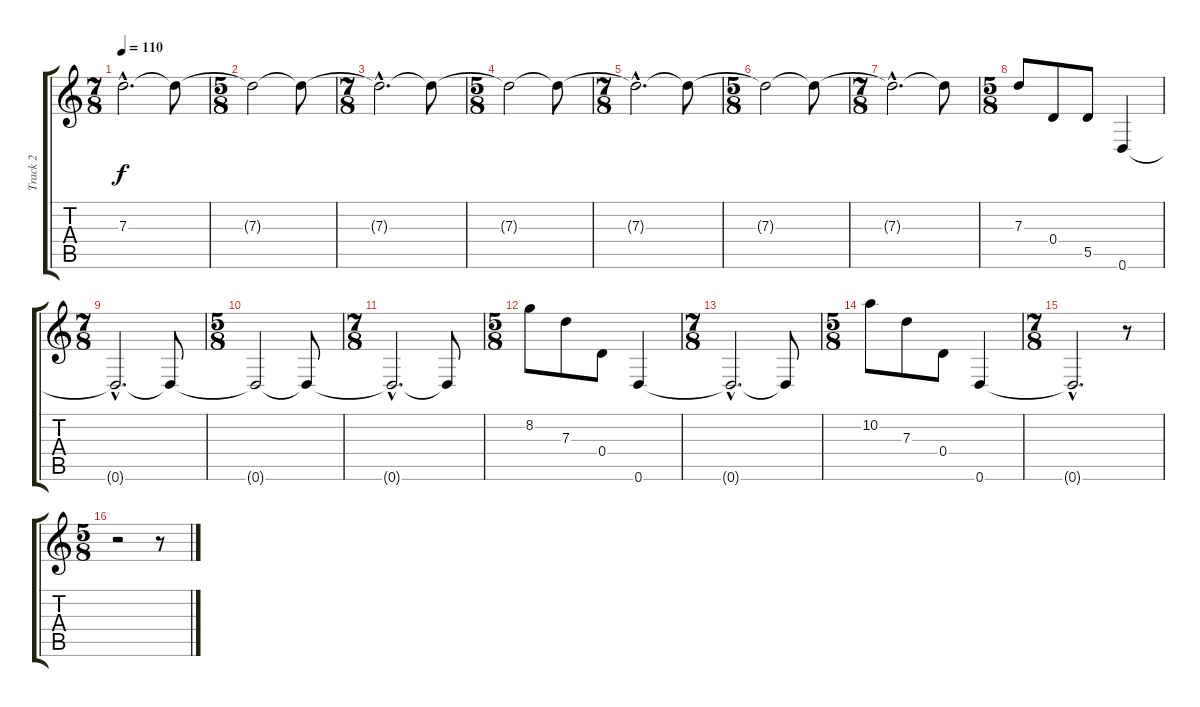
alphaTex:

\track ("Track 2" "Track 2") {instrument distortionguitar}
\staff {score tabs}
\tuning (E4 B3 G3 D3 A2 D2) {hide}
\ts (7 8)
\tempo 110
\clef g2
\ks c
7.3{hac t}.2{d dy f} 7.3{t}.8 |
\ts (5 8)
7.3{t}.2 7.3{t}.8 |
\ts (7 8)
7.3{hac t}.2{d} 7.3{t}.8 |
\ts (5 8)
7.3{t}.2 7.3{t}.8 |
\ts (7 8)
7.3{hac t}.2{d} 7.3{t}.8 |
\ts (5 8)
7.3{t}.2 7.3{t}.8 |
\ts (7 8)
7.3{hac t}.2{d} 7.3{t}.8 |
\ts (5 8)
7.3.8 0.4.8 5.5.8 0.6.4 |
\ts (7 8)
0.6{hac t}.2{d} 0.6{t}.8 |
\ts (5 8)
0.6{t}.2 0.6{t}.8 |
\ts (7 8)
0.6{hac t}.2{d} 0.6{t}.8 |
\ts (5 8)
8.2.8 7.3.8 0.4.8 0.6.4 |
\ts (7 8)
0.6{hac t}.2{d} 0.6{t}.8 |
\ts (5 8)
10.2.8 7.3.8 0.4.8 0.6.4 |
\ts (7 8)
0.6{hac t}.2{d} r.8 |
\ts (5 8)
r.2 r.8
